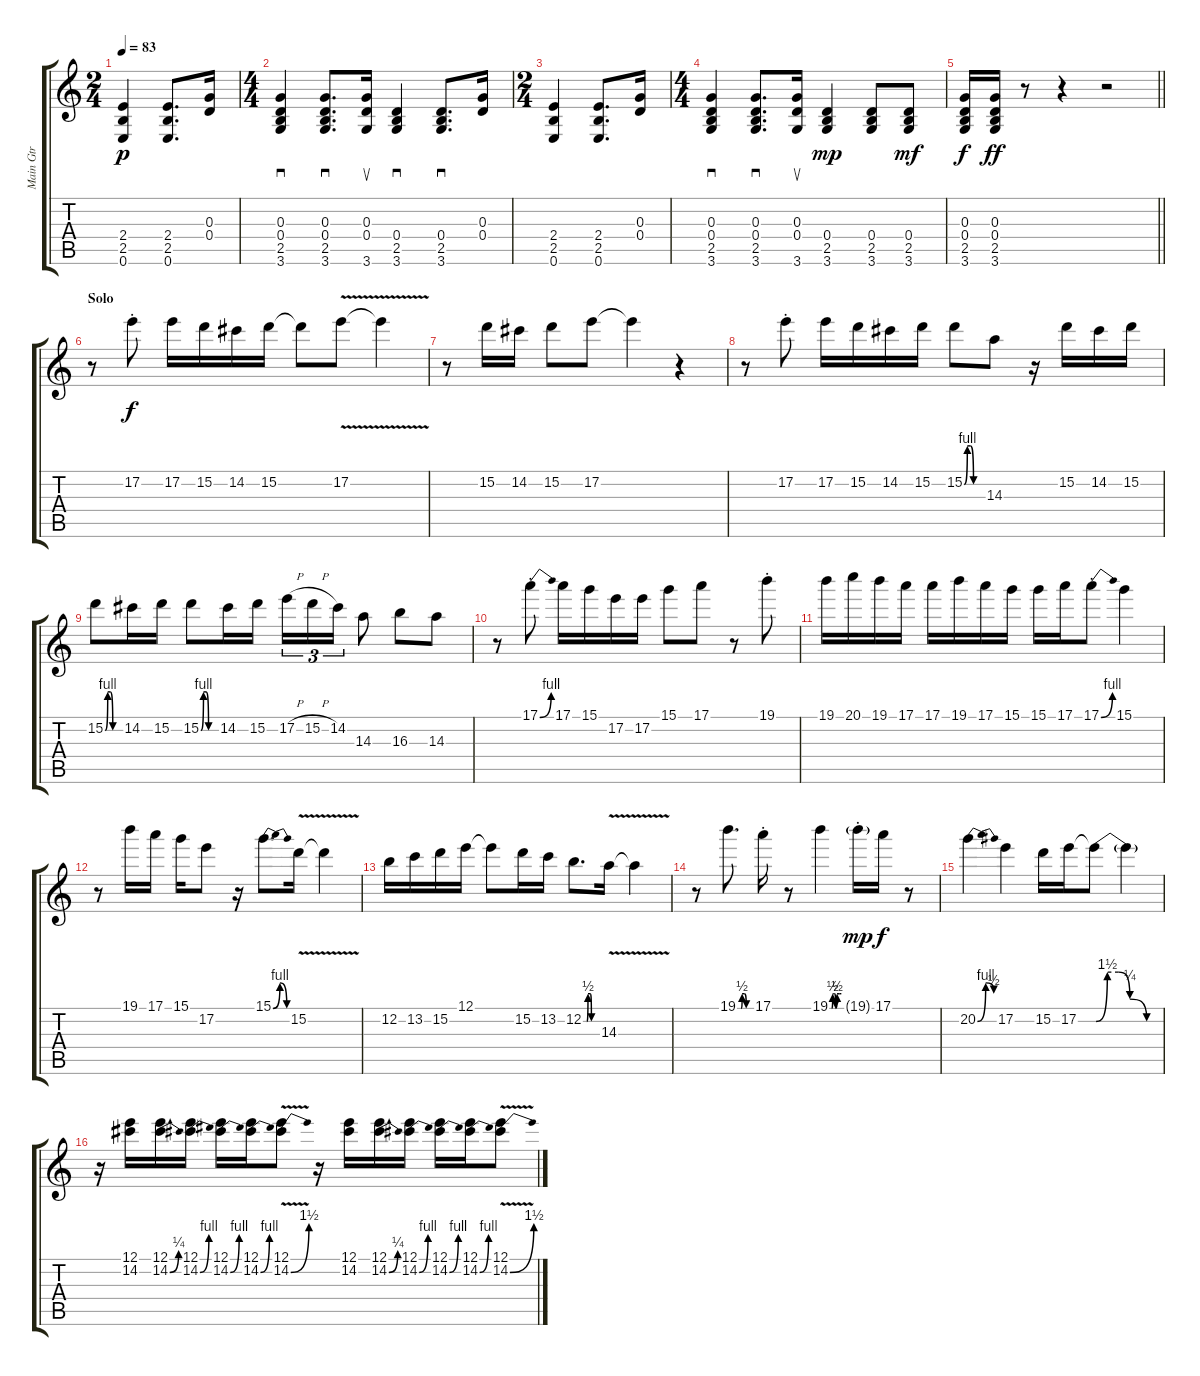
\track ("Main Gtr" "Main Gtr") {instrument overdrivenguitar}
\staff {score tabs}
\tuning (E4 B3 G3 D3 A2 E2) {hide}
\ts (2 4)
\tempo 83
\clef g2
\ks c
(2.4 2.5 0.6).4{dy p} (2.4 2.5 0.6).8{d} (0.3 0.4).16 |
\ts (4 4)
(0.3 0.4 2.5 3.6).4{sd} (0.3 0.4 2.5 3.6).8{d sd} (0.3 0.4 3.6).16{su} (0.4 2.5 3.6).4{sd} (0.4 2.5 3.6).8{d sd} (0.3 0.4).16 |
\ts (2 4)
(2.4 2.5 0.6).4 (2.4 2.5 0.6).8{d} (0.3 0.4).16 |
\ts (4 4)
(0.3 0.4 2.5 3.6).4{sd} (0.3 0.4 2.5 3.6).8{d sd} (0.3 0.4 3.6).16{su} (0.4 2.5 3.6).4{dy mp} (0.4 2.5 3.6).8 (0.4 2.5 3.6).8{dy mf} |
\barLineRight lightlight
(0.3 0.4 2.5 3.6).16{dy f} (0.3 0.4 2.5 3.6).16{dy ff} r.8 r.4 r.2 |
\section ("" "Solo")
r.8 17.2{st}.8{dy f} 17.2.16 15.2.16 14.2.16 15.2.16 15.2{t}.8 17.2{v}.8 17.2{t}.4 |
r.8 15.2.16 14.2.16 15.2.8 17.2.8 17.2{t}.4 r.4 |
r.8 17.2{st}.8 17.2.16 15.2.16 14.2.16 15.2.16 15.2{be (custom 0 0 10 4 20 4 30 0 60 0)}.8 14.3.8 r.16 15.2.16 14.2.16 15.2.16 |
15.2{be (custom 0 0 10 4 20 4 30 0 60 0)}.8 14.2.16 15.2.16 15.2{be (custom 0 0 10 4 20 4 30 0 60 0)}.8 14.2.16 15.2.16 17.2{h}.16{tu (3 2)} 15.2{h}.16{tu (3 2)} 14.2.16{tu (3 2)} 14.3.8 16.3.8 14.3.8 |
r.8 17.1{be (bend 0 0 60 4) st}.8 17.1.16 15.1.16 17.2.16 17.2.16 15.1.8 17.1.8 r.8 19.1{st}.8 |
19.1.16 20.1.16 19.1.16 17.1.16 17.1.16 19.1.16 17.1.16 15.1.16 15.1.16 17.1.16 17.1{be (bend 0 0 60 4) st}.8 15.1.4 |
r.8 19.1.16 17.1.16 15.1.16 17.2.8 r.16 15.1{be (bendrelease 0 0 15 4 30 4 60 0)}.8{d} 15.2{v}.16 15.2{t}.4 |
12.2.16 13.2.16 15.2.16 12.1.16 12.1{t}.8 15.2.16 13.2.16 12.2{be (custom 0 0 10 0 15 0 20 2 30 2 35 0 45 0 60 0)}.8{d} 14.3{v}.16 14.3{t}.4 |
r.8 19.1{be (custom 0 0 15 0 20 2 30 2 38 0 60 0)}.8{d} 17.1{st}.16 r.8 19.1{be (custom 0 0 10 0 15 2 20 2 25 2 30 0 38 2 43 2 50 2 60 2)}.4 19.1{g st}.16{dy mp} 17.1.16{dy f} r.8 |
20.2{be (bendrelease 0 0 15 4 15 4 60 2)}.4 17.2.4 15.2.16 17.2.16 17.2{be (custom 0 0 10 6 20 6 30 1 45 0 60 0) t}.8 17.2{t}.4 |
r.16 (12.1 14.2).16 (12.1 14.2{be (bend 0 0 60 1)}).16 (12.1 14.2{be (bend 0 0 60 4)}).16 (12.1 14.2{be (bend 0 0 60 4)}).16 (12.1 14.2{be (bend 0 0 60 4)}).16 (12.1 14.2{be (bend 0 0 60 6) v}).8 r.16 (12.1 14.2).16 (12.1 14.2{be (bend 0 0 60 1)}).16 (12.1 14.2{be (bend 0 0 60 4)}).16 (12.1 14.2{be (bend 0 0 60 4)}).16 (12.1 14.2{be (bend 0 0 60 4)}).16 (12.1 14.2{be (bend 0 0 60 6) v}).8
